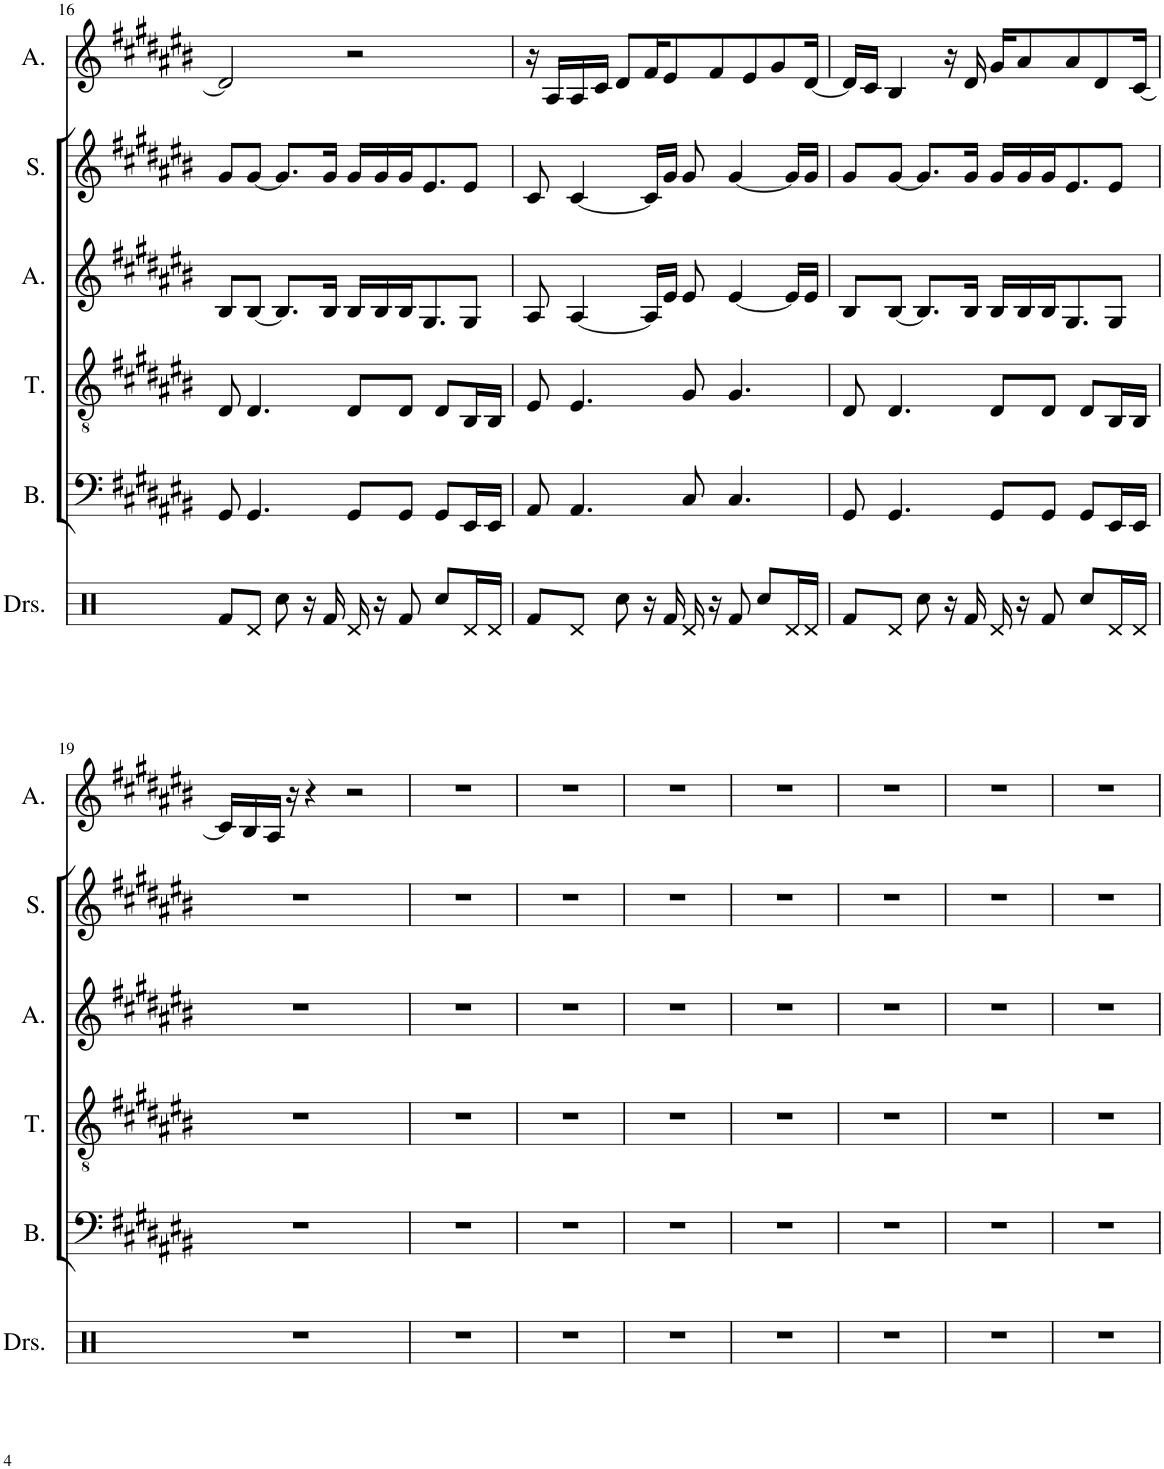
**kern	**kern	**kern	**kern	**kern	**kern
*part6	*part5	*part4	*part3	*part2	*part1
*staff6	*staff5	*staff4	*staff3	*staff2	*staff1
*I"Drumset	*I"Bass	*I"Tenor	*I"Alto	*I"Soprano	*I"Alto
*I'Drs.	*I'B.	*I'T.	*I'A.	*I'S.	*I'A.
!!LO:PB:g=z
*clefX	*clefF4	*clefGv2	*clefG2	*clefG2	*clefG2
*k[]	*k[f#c#g#d#a#e#b#]	*k[f#c#g#d#a#e#b#]	*k[f#c#g#d#a#e#b#]	*k[f#c#g#d#a#e#b#]	*k[f#c#g#d#a#e#b#]
*M4/4	*M4/4	*M4/4	*M4/4	*M4/4	*M4/4
=16	=16	=16	=16	=16	=16
8Rf/L	8GG#/	8D#/	8B#/L	8g#/L	2d#/]
8Rd/J	4.GG#/	4.D#/	[8B#/J	[8g#/J	.
8Rcc\	.	.	8.B#/L]	8.g#/L]	.
16r	.	.	.	.	.
16Rf/	.	.	16B#/Jk	16g#/Jk	.
16Rd/	8GG#/L	8D#/L	16B#/LL	16g#/LL	2r
16r	.	.	16B#/	16g#/	.
8Rf/	8GG#/J	8D#/J	16B#/J	16g#/J	.
.	.	.	8.G#/	8.e#/	.
8Rcc/L	8GG#/L	8D#/L	.	.	.
16Rd/L	16EE#/L	16BB#/L	8G#/J	8e#/J	.
16Rd/JJ	16EE#/JJ	16BB#/JJ	.	.	.
=17	=17	=17	=17	=17	=17
8Rf/L	8AA#/	8E#/	8A#/	8c#/	16r
.	.	.	.	.	16A#/LL
8Rd/J	4.AA#/	4.E#/	[4A#/	[4c#/	16A#/
.	.	.	.	.	16c#/JJ
8Rcc\	.	.	.	.	8d#/L
16r	.	.	16A#/LL]	16c#/LL]	16f#/K
16Rf/	.	.	16e#/JJ	16g#/JJ	8e#/
16Rd/	8C#/	8G#/	8e#/	8g#/	.
16r	.	.	.	.	8f#/
8Rf/	4.C#/	4.G#/	[4e#/	[4g#/	.
.	.	.	.	.	8e#/
8Rcc/L	.	.	.	.	.
.	.	.	.	.	8g#/
16Rd/L	.	.	16e#/LL]	16g#/LL]	.
16Rd/JJ	.	.	16e#/JJ	16g#/JJ	[16d#/Jk
=18	=18	=18	=18	=18	=18
8Rf/L	8GG#/	8D#/	8B#/L	8g#/L	16d#/LL]
.	.	.	.	.	16c#/JJ
8Rd/J	4.GG#/	4.D#/	[8B#/J	[8g#/J	4B#/
8Rcc\	.	.	8.B#/L]	8.g#/L]	.
16r	.	.	.	.	16r
16Rf/	.	.	16B#/Jk	16g#/Jk	16d#/
16Rd/	8GG#/L	8D#/L	16B#/LL	16g#/LL	16g#/KL
16r	.	.	16B#/	16g#/	8a#/
8Rf/	8GG#/J	8D#/J	16B#/J	16g#/J	.
.	.	.	8.G#/	8.e#/	8a#/
8Rcc/L	8GG#/L	8D#/L	.	.	.
.	.	.	.	.	8d#/
16Rd/L	16EE#/L	16BB#/L	8G#/J	8e#/J	.
16Rd/JJ	16EE#/JJ	16BB#/JJ	.	.	[16c#/Jk
!!LO:LB:g=z
=19	=19	=19	=19	=19	=19
1r	1r	1r	1r	1r	16c#/LL]
.	.	.	.	.	16B#/
.	.	.	.	.	16A#/JJ
.	.	.	.	.	16r
.	.	.	.	.	4r
.	.	.	.	.	2r
=20	=20	=20	=20	=20	=20
1r	1r	1r	1r	1r	1r
=21	=21	=21	=21	=21	=21
1r	1r	1r	1r	1r	1r
=22	=22	=22	=22	=22	=22
1r	1r	1r	1r	1r	1r
=23	=23	=23	=23	=23	=23
1r	1r	1r	1r	1r	1r
=24	=24	=24	=24	=24	=24
1r	1r	1r	1r	1r	1r
=25	=25	=25	=25	=25	=25
1r	1r	1r	1r	1r	1r
=26	=26	=26	=26	=26	=26
1r	1r	1r	1r	1r	1r
=	=	=	=	=	=
*-	*-	*-	*-	*-	*-
